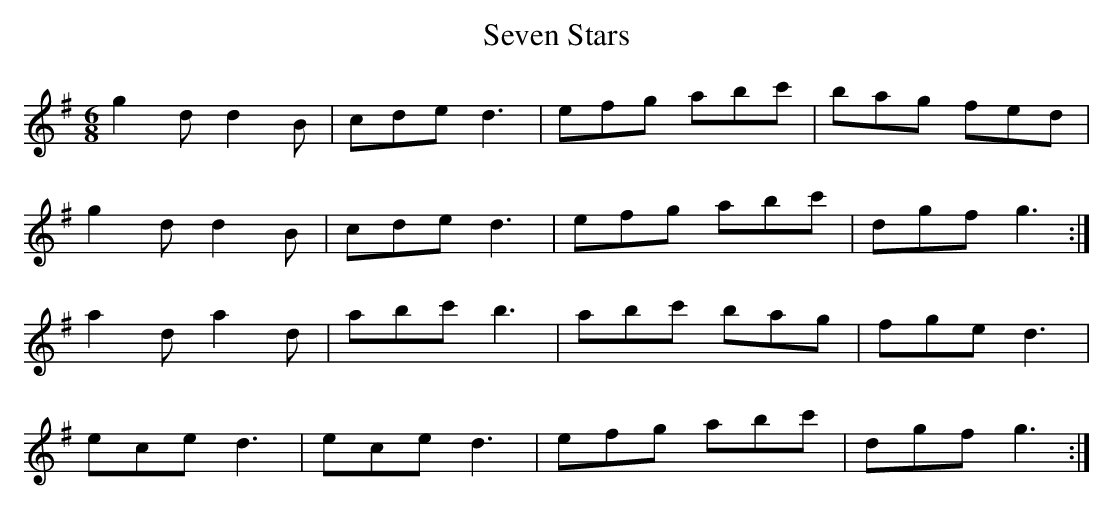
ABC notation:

X:1
T:Seven Stars
M:6/8
K:G
g2d d2B|cde d3|efg abc'|bag fed|
g2d d2B|cde d3|efg abc'|dgf g3:|
a2d a2d|abc' b3|abc' bag|fge d3|
ece d3|ece d3|efg abc'|dgf g3:|
